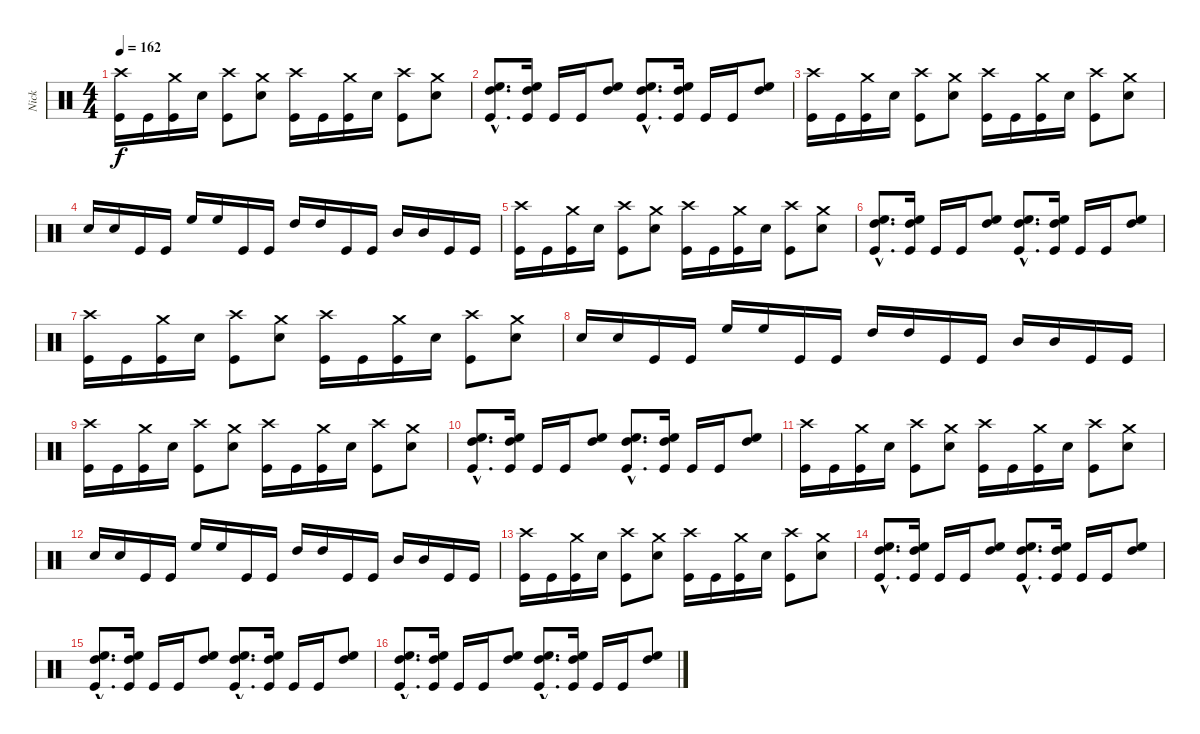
\track ("Nick" "Nick") {instrument percussion}
\staff {score}
\articulation defaults
\ts (4 4)
\tempo 162
\clef neutral
\ks c
("Kick (hit)" "Crash high (hit)").16{dy f} "Kick (hit)".16 ("Kick (hit)" "Crash medium (hit)").16 "Snare (hit) 2".16 ("Kick (hit)" "Crash high (hit)").8 ("Crash medium (hit)" "Snare (hit) 2").8 ("Kick (hit)" "Crash high (hit)").16 "Kick (hit)".16 ("Kick (hit)" "Crash medium (hit)").16 "Snare (hit) 2".16 ("Kick (hit)" "Crash high (hit)").8 ("Crash medium (hit)" "Snare (hit) 2").8 |
("Kick (hit)"{hac} "High Floor Tom (hit)"{hac} "High Tom (hit)"{hac}).8{d} ("Kick (hit)" "High Floor Tom (hit)" "High Tom (hit)").16 "Kick (hit)".16 "Kick (hit)".16 ("High Floor Tom (hit)" "High Tom (hit)").8 ("Kick (hit)"{hac} "High Floor Tom (hit)"{hac} "High Tom (hit)"{hac}).8{d} ("Kick (hit)" "High Floor Tom (hit)" "High Tom (hit)").16 "Kick (hit)".16 "Kick (hit)".16 ("High Floor Tom (hit)" "High Tom (hit)").8 |
("Kick (hit)" "Crash high (hit)").16 "Kick (hit)".16 ("Kick (hit)" "Crash medium (hit)").16 "Snare (hit) 2".16 ("Kick (hit)" "Crash high (hit)").8 ("Crash medium (hit)" "Snare (hit) 2").8 ("Kick (hit)" "Crash high (hit)").16 "Kick (hit)".16 ("Kick (hit)" "Crash medium (hit)").16 "Snare (hit) 2".16 ("Kick (hit)" "Crash high (hit)").8 ("Crash medium (hit)" "Snare (hit) 2").8 |
"Snare (hit) 2".16 "Snare (hit) 2".16 "Kick (hit)".16 "Kick (hit)".16 "High Floor Tom (hit)".16 "High Floor Tom (hit)".16 "Kick (hit)".16 "Kick (hit)".16 "High Tom (hit)".16 "High Tom (hit)".16 "Kick (hit)".16 "Kick (hit)".16 "Mid Tom (hit)".16 "Mid Tom (hit)".16 "Kick (hit)".16 "Kick (hit)".16 |
("Kick (hit)" "Crash high (hit)").16 "Kick (hit)".16 ("Kick (hit)" "Crash medium (hit)").16 "Snare (hit) 2".16 ("Kick (hit)" "Crash high (hit)").8 ("Crash medium (hit)" "Snare (hit) 2").8 ("Kick (hit)" "Crash high (hit)").16 "Kick (hit)".16 ("Kick (hit)" "Crash medium (hit)").16 "Snare (hit) 2".16 ("Kick (hit)" "Crash high (hit)").8 ("Crash medium (hit)" "Snare (hit) 2").8 |
("Kick (hit)"{hac} "High Floor Tom (hit)"{hac} "High Tom (hit)"{hac}).8{d} ("Kick (hit)" "High Floor Tom (hit)" "High Tom (hit)").16 "Kick (hit)".16 "Kick (hit)".16 ("High Floor Tom (hit)" "High Tom (hit)").8 ("Kick (hit)"{hac} "High Floor Tom (hit)"{hac} "High Tom (hit)"{hac}).8{d} ("Kick (hit)" "High Floor Tom (hit)" "High Tom (hit)").16 "Kick (hit)".16 "Kick (hit)".16 ("High Floor Tom (hit)" "High Tom (hit)").8 |
("Kick (hit)" "Crash high (hit)").16 "Kick (hit)".16 ("Kick (hit)" "Crash medium (hit)").16 "Snare (hit) 2".16 ("Kick (hit)" "Crash high (hit)").8 ("Crash medium (hit)" "Snare (hit) 2").8 ("Kick (hit)" "Crash high (hit)").16 "Kick (hit)".16 ("Kick (hit)" "Crash medium (hit)").16 "Snare (hit) 2".16 ("Kick (hit)" "Crash high (hit)").8 ("Crash medium (hit)" "Snare (hit) 2").8 |
"Snare (hit) 2".16 "Snare (hit) 2".16 "Kick (hit)".16 "Kick (hit)".16 "High Floor Tom (hit)".16 "High Floor Tom (hit)".16 "Kick (hit)".16 "Kick (hit)".16 "High Tom (hit)".16 "High Tom (hit)".16 "Kick (hit)".16 "Kick (hit)".16 "Mid Tom (hit)".16 "Mid Tom (hit)".16 "Kick (hit)".16 "Kick (hit)".16 |
("Kick (hit)" "Crash high (hit)").16 "Kick (hit)".16 ("Kick (hit)" "Crash medium (hit)").16 "Snare (hit) 2".16 ("Kick (hit)" "Crash high (hit)").8 ("Crash medium (hit)" "Snare (hit) 2").8 ("Kick (hit)" "Crash high (hit)").16 "Kick (hit)".16 ("Kick (hit)" "Crash medium (hit)").16 "Snare (hit) 2".16 ("Kick (hit)" "Crash high (hit)").8 ("Crash medium (hit)" "Snare (hit) 2").8 |
("Kick (hit)"{hac} "High Floor Tom (hit)"{hac} "High Tom (hit)"{hac}).8{d} ("Kick (hit)" "High Floor Tom (hit)" "High Tom (hit)").16 "Kick (hit)".16 "Kick (hit)".16 ("High Floor Tom (hit)" "High Tom (hit)").8 ("Kick (hit)"{hac} "High Floor Tom (hit)"{hac} "High Tom (hit)"{hac}).8{d} ("Kick (hit)" "High Floor Tom (hit)" "High Tom (hit)").16 "Kick (hit)".16 "Kick (hit)".16 ("High Floor Tom (hit)" "High Tom (hit)").8 |
("Kick (hit)" "Crash high (hit)").16 "Kick (hit)".16 ("Kick (hit)" "Crash medium (hit)").16 "Snare (hit) 2".16 ("Kick (hit)" "Crash high (hit)").8 ("Crash medium (hit)" "Snare (hit) 2").8 ("Kick (hit)" "Crash high (hit)").16 "Kick (hit)".16 ("Kick (hit)" "Crash medium (hit)").16 "Snare (hit) 2".16 ("Kick (hit)" "Crash high (hit)").8 ("Crash medium (hit)" "Snare (hit) 2").8 |
"Snare (hit) 2".16 "Snare (hit) 2".16 "Kick (hit)".16 "Kick (hit)".16 "High Floor Tom (hit)".16 "High Floor Tom (hit)".16 "Kick (hit)".16 "Kick (hit)".16 "High Tom (hit)".16 "High Tom (hit)".16 "Kick (hit)".16 "Kick (hit)".16 "Mid Tom (hit)".16 "Mid Tom (hit)".16 "Kick (hit)".16 "Kick (hit)".16 |
("Kick (hit)" "Crash high (hit)").16 "Kick (hit)".16 ("Kick (hit)" "Crash medium (hit)").16 "Snare (hit) 2".16 ("Kick (hit)" "Crash high (hit)").8 ("Crash medium (hit)" "Snare (hit) 2").8 ("Kick (hit)" "Crash high (hit)").16 "Kick (hit)".16 ("Kick (hit)" "Crash medium (hit)").16 "Snare (hit) 2".16 ("Kick (hit)" "Crash high (hit)").8 ("Crash medium (hit)" "Snare (hit) 2").8 |
("Kick (hit)"{hac} "High Floor Tom (hit)"{hac} "High Tom (hit)"{hac}).8{d} ("Kick (hit)" "High Floor Tom (hit)" "High Tom (hit)").16 "Kick (hit)".16 "Kick (hit)".16 ("High Floor Tom (hit)" "High Tom (hit)").8 ("Kick (hit)"{hac} "High Floor Tom (hit)"{hac} "High Tom (hit)"{hac}).8{d} ("Kick (hit)" "High Floor Tom (hit)" "High Tom (hit)").16 "Kick (hit)".16 "Kick (hit)".16 ("High Floor Tom (hit)" "High Tom (hit)").8 |
("Kick (hit)"{hac} "High Floor Tom (hit)"{hac} "High Tom (hit)"{hac}).8{d} ("Kick (hit)" "High Floor Tom (hit)" "High Tom (hit)").16 "Kick (hit)".16 "Kick (hit)".16 ("High Floor Tom (hit)" "High Tom (hit)").8 ("Kick (hit)"{hac} "High Floor Tom (hit)"{hac} "High Tom (hit)"{hac}).8{d} ("Kick (hit)" "High Floor Tom (hit)" "High Tom (hit)").16 "Kick (hit)".16 "Kick (hit)".16 ("High Floor Tom (hit)" "High Tom (hit)").8 |
("Kick (hit)"{hac} "High Floor Tom (hit)"{hac} "High Tom (hit)"{hac}).8{d} ("Kick (hit)" "High Floor Tom (hit)" "High Tom (hit)").16 "Kick (hit)".16 "Kick (hit)".16 ("High Floor Tom (hit)" "High Tom (hit)").8 ("Kick (hit)"{hac} "High Floor Tom (hit)"{hac} "High Tom (hit)"{hac}).8{d} ("Kick (hit)" "High Floor Tom (hit)" "High Tom (hit)").16 "Kick (hit)".16 "Kick (hit)".16 ("High Floor Tom (hit)" "High Tom (hit)").8
